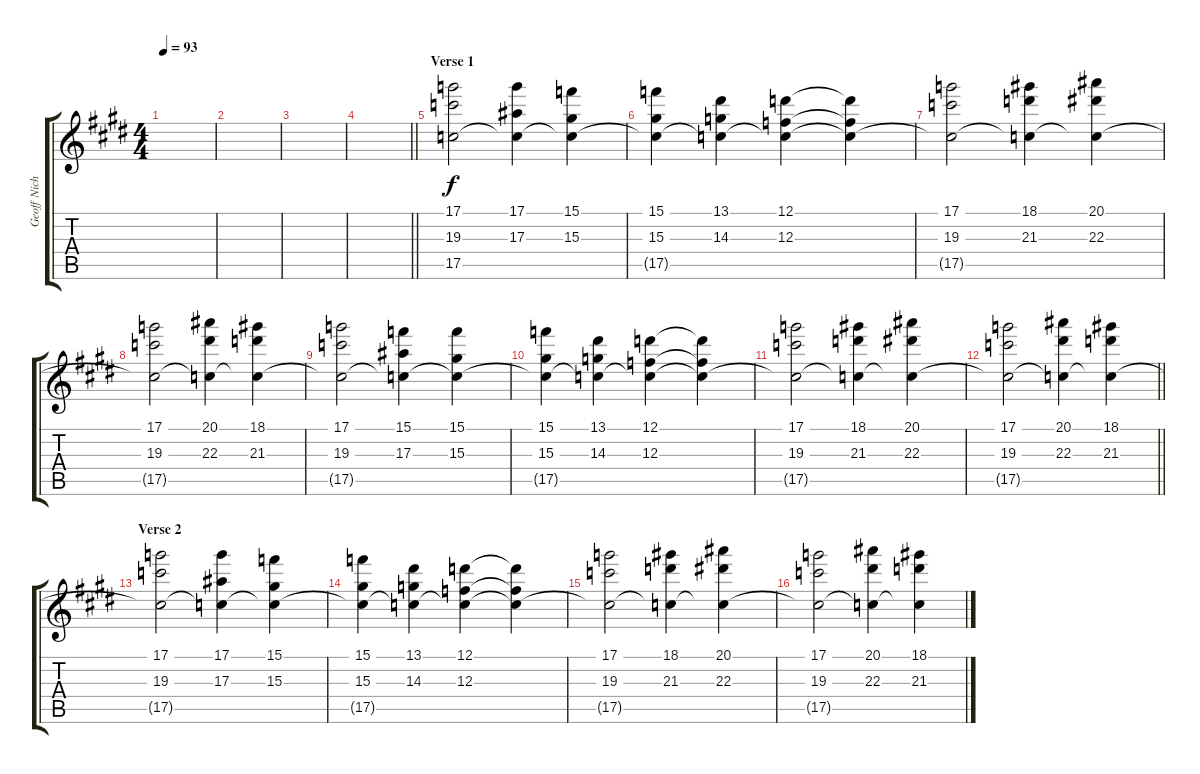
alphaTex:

\track ("Geoff Nichols" "Geoff Nich") {instrument rockorgan}
\staff {score tabs}
\tuning (D5 A4 F4 C4 G3 D3) {hide}
\ts (4 4)
\tempo 93
\clef g2
\ks c#minor
|
|
|
\barLineRight lightlight
|
\section ("" "Verse 1")
(17.1 19.3 17.5).2{volume 9 instrument churchorgan} (17.1 17.3 17.5{t}).4{dy f} (15.1 15.3 17.5{t}).4 |
(15.1 15.3 17.5{t}).4 (13.1 14.3 17.5{t}).4 (12.1 12.3 17.5{t}).4 (12.1{t} 12.3{t} 17.5{t}).4 |
(17.1 19.3 17.5{t}).2 (18.1 21.3 17.5{t}).4 (20.1 22.3 17.5{t}).4 |
(17.1 19.3 17.5{t}).2 (20.1 22.3 17.5{t}).4 (18.1 21.3 17.5{t}).4 |
(17.1 19.3 17.5{t}).2 (15.1 17.3 17.5{t}).4 (15.1 15.3 17.5{t}).4 |
(15.1 15.3 17.5{t}).4 (13.1 14.3 17.5{t}).4 (12.1 12.3 17.5{t}).4 (12.1{t} 12.3{t} 17.5{t}).4 |
(17.1 19.3 17.5{t}).2 (18.1 21.3 17.5{t}).4 (20.1 22.3 17.5{t}).4 |
\barLineRight lightlight
(17.1 19.3 17.5{t}).2 (20.1 22.3 17.5{t}).4 (18.1 21.3 17.5{t}).4 |
\section ("" "Verse 2")
(17.1 19.3 17.5{t}).2 (17.1 17.3 17.5{t}).4 (15.1 15.3 17.5{t}).4 |
(15.1 15.3 17.5{t}).4 (13.1 14.3 17.5{t}).4 (12.1 12.3 17.5{t}).4 (12.1{t} 12.3{t} 17.5{t}).4 |
(17.1 19.3 17.5{t}).2 (18.1 21.3 17.5{t}).4 (20.1 22.3 17.5{t}).4 |
(17.1 19.3 17.5{t}).2 (20.1 22.3 17.5{t}).4 (18.1 21.3 17.5{t}).4
